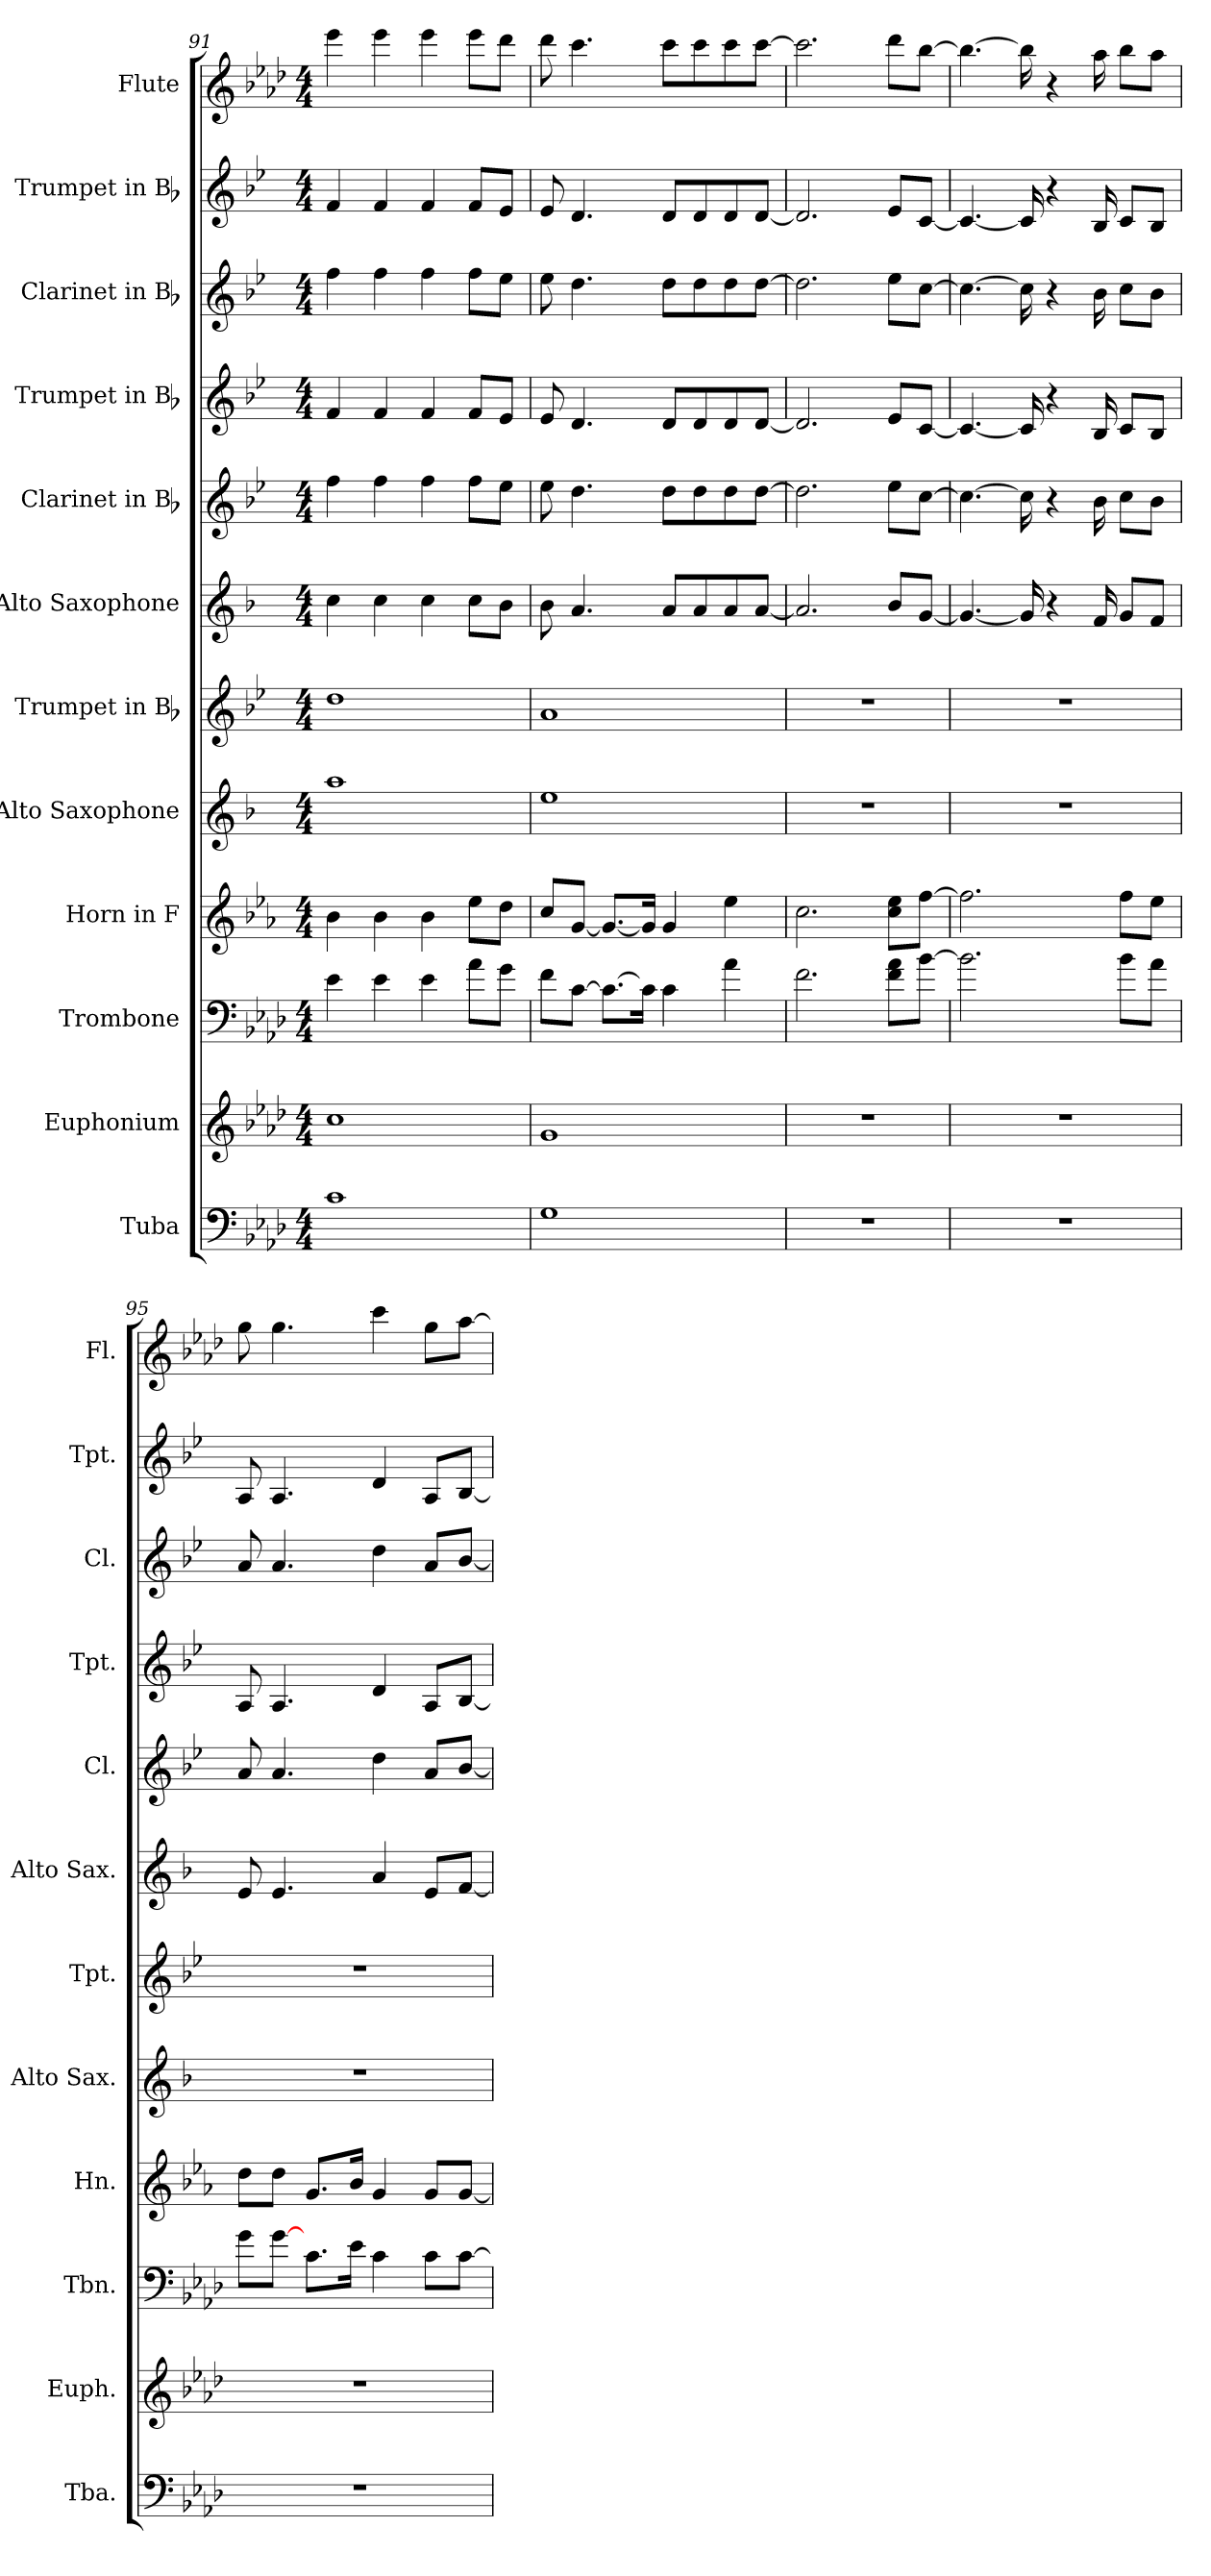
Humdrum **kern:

**kern	**kern	**kern	**kern	**kern	**kern	**kern	**kern	**kern	**kern	**kern	**kern
*part12	*part11	*part10	*part9	*part8	*part7	*part6	*part5	*part4	*part3	*part2	*part1
*staff12	*staff11	*staff10	*staff9	*staff8	*staff7	*staff6	*staff5	*staff4	*staff3	*staff2	*staff1
*I"Tuba	*I"Euphonium	*I"Trombone	*I"Horn in F	*I"Alto Saxophone	*I"Trumpet in Bb	*I"Alto Saxophone	*I"Clarinet in Bb	*I"Trumpet in Bb	*I"Clarinet in Bb	*I"Trumpet in Bb	*I"Flute
*I'Tba.	*I'Euph.	*I'Tbn.	*I'Hn.	*I'Alto Sax.	*I'Tpt.	*I'Alto Sax.	*I'Cl.	*I'Tpt.	*I'Cl.	*I'Tpt.	*I'Fl.
!!LO:PB:g=z
*clefF4	*clefG2	*clefF4	*clefG2	*clefG2	*clefG2	*clefG2	*clefG2	*clefG2	*clefG2	*clefG2	*clefG2
*	*ITrd8c14	*	*ITrd4c7	*ITrd5c9	*ITrd1c2	*ITrd5c9	*ITrd1c2	*ITrd1c2	*ITrd1c2	*ITrd1c2	*
*k[b-e-a-d-]	*k[b-e-a-d-]	*k[b-e-a-d-]	*k[b-e-a-d-]	*k[b-e-a-d-]	*k[b-e-a-d-]	*k[b-e-a-d-]	*k[b-e-a-d-]	*k[b-e-a-d-]	*k[b-e-a-d-]	*k[b-e-a-d-]	*k[b-e-a-d-]
*f:	*f:	*f:	*f:	*f:	*f:	*f:	*f:	*f:	*f:	*f:	*f:
*M4/4	*M4/4	*M4/4	*M4/4	*M4/4	*M4/4	*M4/4	*M4/4	*M4/4	*M4/4	*M4/4	*M4/4
=91	=91	=91	=91	=91	=91	=91	=91	=91	=91	=91	=91
1c	1c	4e-\	4e-\	1cc	1cc	4e-\	4ee-\	4e-/	4ee-\	4e-/	4eee-\
.	.	4e-\	4e-\	.	.	4e-\	4ee-\	4e-/	4ee-\	4e-/	4eee-\
.	.	4e-\	4e-\	.	.	4e-\	4ee-\	4e-/	4ee-\	4e-/	4eee-\
.	.	8a-\L	8a-\L	.	.	8e-\L	8ee-\L	8e-/L	8ee-\L	8e-/L	8eee-\L
.	.	8g\J	8g\J	.	.	8d-\J	8dd-\J	8d-/J	8dd-\J	8d-/J	8ddd-\J
!!LO:PB:g=z
=92	=92	=92	=92	=92	=92	=92	=92	=92	=92	=92	=92
1G	1G	8f\L	8f/L	1g	1g	8d-\	8dd-\	8d-/	8dd-\	8d-/	8ddd-\
.	.	[8c\J	[8c/J	.	.	4.c/	4.cc\	4.c/	4.cc\	4.c/	4.ccc\
.	.	8.c\L_	8.c/L_	.	.	.	.	.	.	.	.
.	.	16c\Jk]	16c/Jk]	.	.	.	.	.	.	.	.
.	.	4c\	4c/	.	.	8c/L	8cc\L	8c/L	8cc\L	8c/L	8ccc\L
.	.	.	.	.	.	8c/	8cc\	8c/	8cc\	8c/	8ccc\
.	.	4a-\	4a-\	.	.	8c/	8cc\	8c/	8cc\	8c/	8ccc\
.	.	.	.	.	.	[8c/J	[8cc\J	[8c/J	[8cc\J	[8c/J	[8ccc\J
=93	=93	=93	=93	=93	=93	=93	=93	=93	=93	=93	=93
1r	1r	2.f\	2.f\	1r	1r	2.c/]	2.cc\]	2.c/]	2.cc\]	2.c/]	2.ccc\]
.	.	8f\ 8a-\L	8f\ 8a-\L	.	.	8d-/L	8dd-\L	8d-/L	8dd-\L	8d-/L	8ddd-\L
.	.	[8b-\J	[8b-\J	.	.	[8B-/J	[8b-\J	[8B-/J	[8b-\J	[8B-/J	[8bb-\J
=94	=94	=94	=94	=94	=94	=94	=94	=94	=94	=94	=94
1r	1r	2.b-\]	2.b-\]	1r	1r	4.B-/_	4.b-\_	4.B-/_	4.b-\_	4.B-/_	4.bb-\_
.	.	.	.	.	.	16B-/]	16b-\]	16B-/]	16b-\]	16B-/]	16bb-\]
.	.	.	.	.	.	4r	4r	4r	4r	4r	4r
.	.	.	.	.	.	16A-/	16a-\	16A-/	16a-\	16A-/	16aa-\
.	.	8b-\L	8b-\L	.	.	8B-/L	8b-\L	8B-/L	8b-\L	8B-/L	8bb-\L
.	.	8a-\J	8a-\J	.	.	8A-/J	8a-\J	8A-/J	8a-\J	8A-/J	8aa-\J
=95	=95	=95	=95	=95	=95	=95	=95	=95	=95	=95	=95
1r	1r	8g\L	8g\L	1r	1r	8G/	8g/	8G/	8g/	8G/	8gg\
.	.	[8g\J	8g\J	.	.	4.G/	4.g/	4.G/	4.g/	4.G/	4.gg\
.	.	8.c\L	8.c/L	.	.	.	.	.	.	.	.
.	.	16e-\Jk	16e-/Jk	.	.	.	.	.	.	.	.
.	.	4c\	4c/	.	.	4c/	4cc\	4c/	4cc\	4c/	4ccc\
.	.	8c\L	8c/L	.	.	8G/L	8g/L	8G/L	8g/L	8G/L	8gg\L
.	.	[8c\J	[8c/J	.	.	[8A-/J	[8a-/J	[8A-/J	[8a-/J	[8A-/J	[8aa-\J
=	=	=	=	=	=	=	=	=	=	=	=
*-	*-	*-	*-	*-	*-	*-	*-	*-	*-	*-	*-
